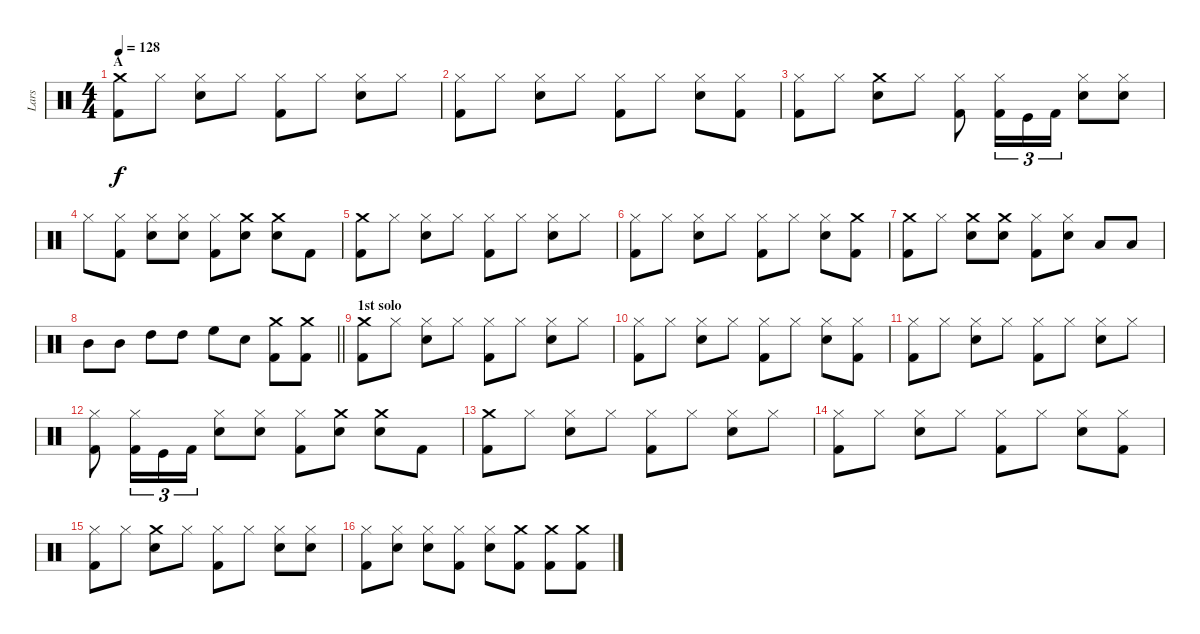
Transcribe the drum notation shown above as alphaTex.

\track ("Lars" "Lars") {instrument percussion}
\staff {score}
\articulation defaults
\ts (4 4)
\section ("" "A")
\tempo 128
\clef neutral
\ks c
("Crash medium (hit)" "Kick (hit) 2").8{dy f} "Hi-Hat (closed)".8 ("Snare (hit) 2" "Hi-Hat (closed)").8 "Hi-Hat (closed)".8 ("Hi-Hat (closed)" "Kick (hit) 2").8 "Hi-Hat (closed)".8 ("Snare (hit) 2" "Hi-Hat (closed)").8 "Hi-Hat (closed)".8 |
("Hi-Hat (closed)" "Kick (hit) 2").8 "Hi-Hat (closed)".8 ("Snare (hit) 2" "Hi-Hat (closed)").8 "Hi-Hat (closed)".8 ("Hi-Hat (closed)" "Kick (hit) 2").8 "Hi-Hat (closed)".8 ("Snare (hit) 2" "Hi-Hat (closed)").8 ("Hi-Hat (closed)" "Kick (hit) 2").8 |
("Kick (hit) 2" "Hi-Hat (closed)").8 "Hi-Hat (closed)".8 ("Crash medium (hit)" "Snare (hit) 2").8 "Hi-Hat (closed)".8 ("Kick (hit) 2" "Hi-Hat (closed)").8 ("Kick (hit) 2" "Hi-Hat (closed)").16{tu (3 2)} "Kick (hit)".16{tu (3 2)} "Kick (hit) 2".16{tu (3 2)} ("Snare (hit) 2" "Hi-Hat (closed)").8 ("Snare (hit) 2" "Hi-Hat (closed)").8 |
"Hi-Hat (closed)".8 ("Kick (hit) 2" "Hi-Hat (closed)").8 ("Snare (hit) 2" "Hi-Hat (closed)").8 ("Hi-Hat (closed)" "Snare (hit) 2").8 ("Kick (hit) 2" "Hi-Hat (closed)").8 ("Crash medium (hit)" "Snare (hit) 2").8 ("Snare (hit) 2" "Crash medium (hit)").8 "Kick (hit) 2".8 |
("Crash medium (hit)" "Kick (hit) 2").8 "Hi-Hat (closed)".8 ("Snare (hit) 2" "Hi-Hat (closed)").8 "Hi-Hat (closed)".8 ("Hi-Hat (closed)" "Kick (hit) 2").8 "Hi-Hat (closed)".8 ("Snare (hit) 2" "Hi-Hat (closed)").8 "Hi-Hat (closed)".8 |
("Hi-Hat (closed)" "Kick (hit) 2").8 "Hi-Hat (closed)".8 ("Snare (hit) 2" "Hi-Hat (closed)").8 "Hi-Hat (closed)".8 ("Hi-Hat (closed)" "Kick (hit) 2").8 "Hi-Hat (closed)".8 ("Snare (hit) 2" "Hi-Hat (closed)").8 ("Crash medium (hit)" "Kick (hit) 2").8 |
("Crash medium (hit)" "Kick (hit) 2").8 "Hi-Hat (closed)".8 ("Crash medium (hit)" "Snare (hit) 2").8 ("Crash medium (hit)" "Snare (hit) 2").8 ("Hi-Hat (closed)" "Kick (hit) 2").8 ("Snare (hit) 2" "Hi-Hat (closed)").8 "Low Tom (hit)".8 "Low Tom (hit)".8 |
\barLineRight lightlight "Mid Tom (hit)".8 "Mid Tom (hit)".8 "High Tom (hit)".8 "High Tom (hit)".8 "High Floor Tom (hit)".8 "Snare (hit) 2".8
("Crash medium (hit)" "Kick (hit) 2").8 ("Crash medium (hit)" "Kick (hit) 2").8 |
\section ("" "1st solo")
("Crash medium (hit)" "Kick (hit) 2").8 "Hi-Hat (closed)".8 ("Snare (hit) 2" "Hi-Hat (closed)").8 "Hi-Hat (closed)".8 ("Hi-Hat (closed)" "Kick (hit) 2").8 "Hi-Hat (closed)".8 ("Snare (hit) 2" "Hi-Hat (closed)").8 "Hi-Hat (closed)".8 |
("Hi-Hat (closed)" "Kick (hit) 2").8 "Hi-Hat (closed)".8 ("Snare (hit) 2" "Hi-Hat (closed)").8 "Hi-Hat (closed)".8 ("Hi-Hat (closed)" "Kick (hit) 2").8 "Hi-Hat (closed)".8 ("Snare (hit) 2" "Hi-Hat (closed)").8 ("Hi-Hat (closed)" "Kick (hit) 2").8 |
("Hi-Hat (closed)" "Kick (hit) 2").8 "Hi-Hat (closed)".8 ("Snare (hit) 2" "Hi-Hat (closed)").8 "Hi-Hat (closed)".8 ("Hi-Hat (closed)" "Kick (hit) 2").8 "Hi-Hat (closed)".8 ("Snare (hit) 2" "Hi-Hat (closed)").8 "Hi-Hat (closed)".8 |
("Kick (hit) 2" "Hi-Hat (closed)").8 ("Kick (hit) 2" "Hi-Hat (closed)").16{tu (3 2)} "Kick (hit)".16{tu (3 2)} "Kick (hit) 2".16{tu (3 2)} ("Snare (hit) 2" "Hi-Hat (closed)").8 ("Snare (hit) 2" "Hi-Hat (closed)").8 ("Kick (hit) 2" "Hi-Hat (closed)").8 ("Crash medium (hit)" "Snare (hit) 2").8 ("Snare (hit) 2" "Crash medium (hit)").8 "Kick (hit) 2".8 |
("Crash medium (hit)" "Kick (hit) 2").8 "Hi-Hat (closed)".8 ("Snare (hit) 2" "Hi-Hat (closed)").8 "Hi-Hat (closed)".8 ("Hi-Hat (closed)" "Kick (hit) 2").8 "Hi-Hat (closed)".8 ("Snare (hit) 2" "Hi-Hat (closed)").8 "Hi-Hat (closed)".8 |
("Hi-Hat (closed)" "Kick (hit) 2").8 "Hi-Hat (closed)".8 ("Snare (hit) 2" "Hi-Hat (closed)").8 "Hi-Hat (closed)".8 ("Hi-Hat (closed)" "Kick (hit) 2").8 "Hi-Hat (closed)".8 ("Snare (hit) 2" "Hi-Hat (closed)").8 ("Hi-Hat (closed)" "Kick (hit) 2").8 |
("Hi-Hat (closed)" "Kick (hit) 2").8 "Hi-Hat (closed)".8 ("Crash medium (hit)" "Snare (hit) 2").8 "Hi-Hat (closed)".8 ("Hi-Hat (closed)" "Kick (hit) 2").8 "Hi-Hat (closed)".8 ("Snare (hit) 2" "Hi-Hat (closed)").8 ("Snare (hit) 2" "Hi-Hat (closed)").8 |
("Kick (hit) 2" "Hi-Hat (closed)").8 ("Snare (hit) 2" "Hi-Hat (closed)").8 ("Snare (hit) 2" "Hi-Hat (closed)").8 ("Hi-Hat (closed)" "Kick (hit) 2").8 ("Snare (hit) 2" "Hi-Hat (closed)").8 ("Crash medium (hit)" "Kick (hit) 2").8 ("Crash medium (hit)" "Kick (hit) 2").8 ("Crash medium (hit)" "Kick (hit) 2").8
